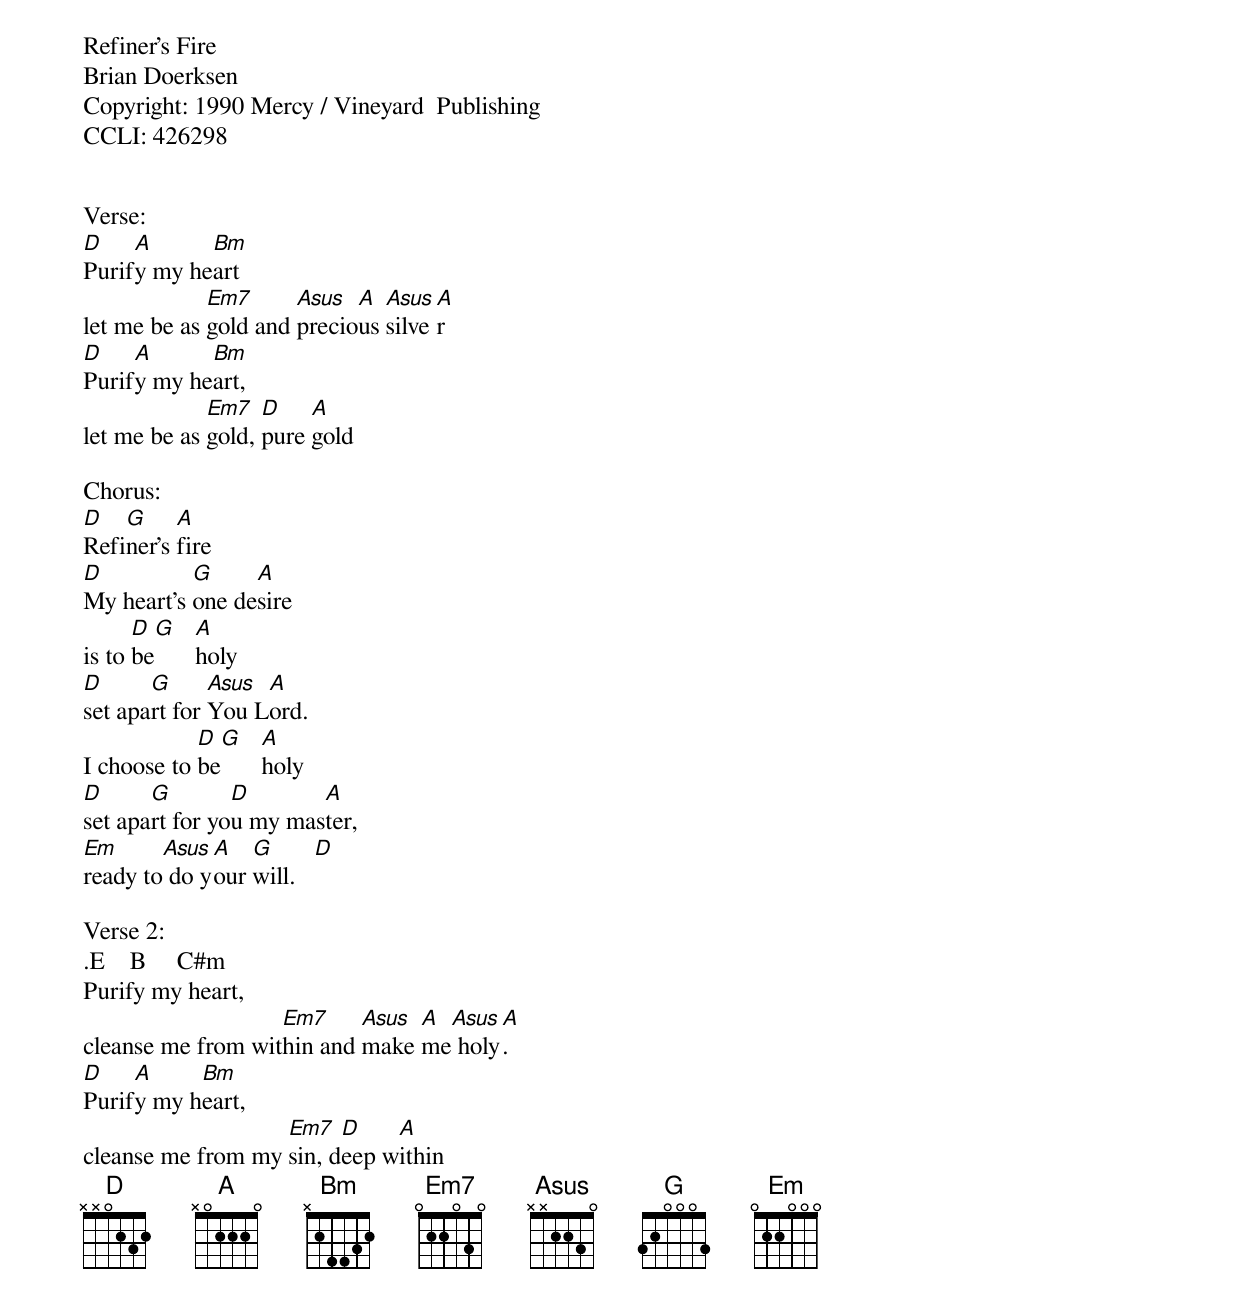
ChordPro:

Refiner's Fire
Brian Doerksen
Copyright: 1990 Mercy / Vineyard  Publishing
CCLI: 426298


Verse:
[D]Purif[A]y my he[Bm]art
let me be as [Em7]gold and [Asus]precio[A]us [Asus]silve[A]r
[D]Purif[A]y my he[Bm]art,
let me be as [Em7]gold, [D]pure [A]gold

Chorus:
[D]Refi[G]ner's [A]fire
[D]My heart's [G]one de[A]sire
is to [D]be[G]   [A]holy
[D]set apa[G]rt for [Asus]You L[A]ord.
I choose to [D]be[G]   [A]holy
[D]set apa[G]rt for yo[D]u my mas[A]ter,
[Em]ready to[Asus] do y[A]our [G]will.   [D]

Verse 2:
.E    B     C#m
Purify my heart,
cleanse me from wit[Em7]hin and [Asus]make [A]me[Asus] holy[A].
[D]Purif[A]y my h[Bm]eart,
cleanse me from my [Em7]sin, d[D]eep w[A]ithin
